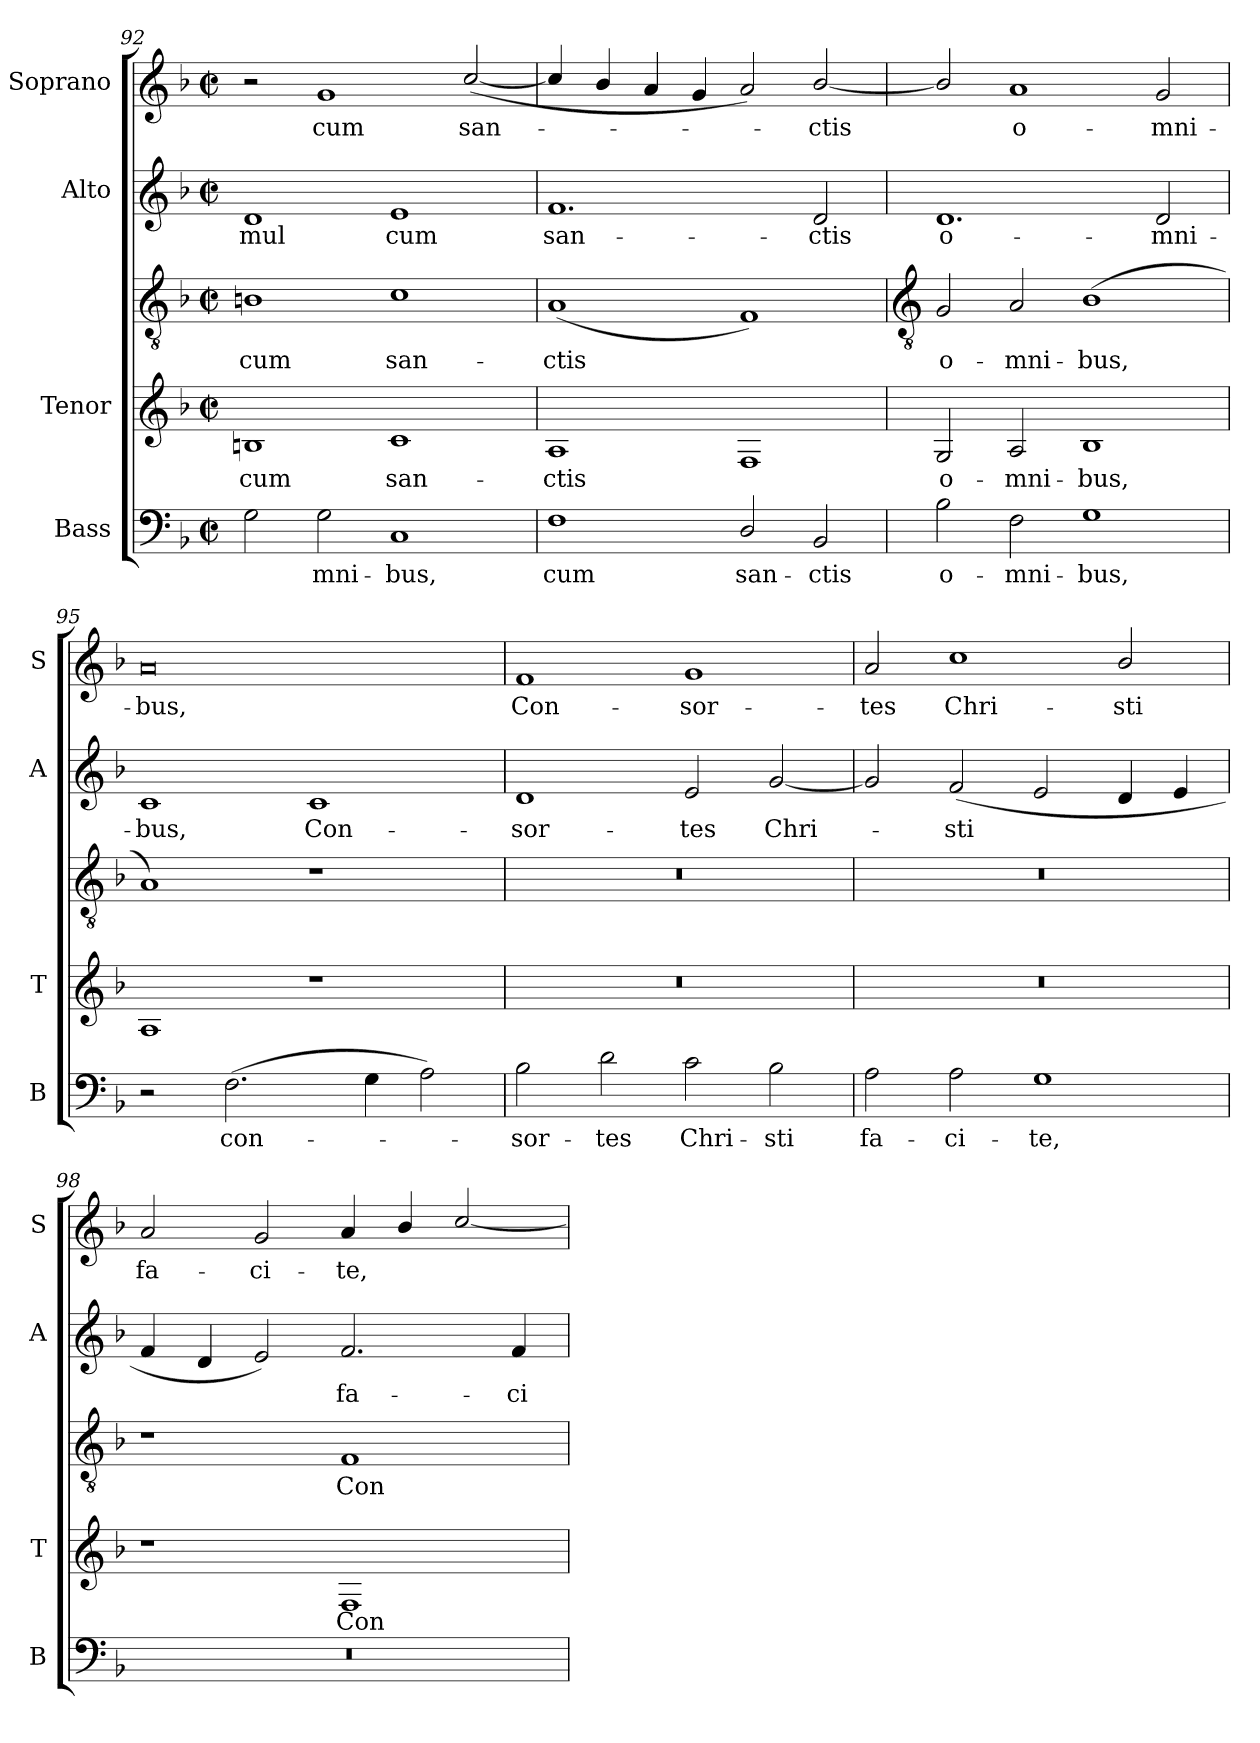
**kern	**text	**kern	**text	**kern	**text	**kern	**text	**kern	**text
*part4	*part4	*part3	*part3	*part3	*part3	*part2	*part2	*part1	*part1
*staff5	*staff5	*staff4	*staff4	*staff3	*staff3	*staff2	*staff2	*staff1	*staff1
*I"Bass	*	*I"Tenor	*	*	*	*I"Alto	*	*I"Soprano	*
*I'B	*	*I'T	*	*	*	*I'A	*	*I'S	*
*clefF4	*	*	*	*clefGv2	*	*clefG2	*	*clefG2	*
*k[b-]	*	*k[b-]	*	*k[b-]	*	*k[b-]	*	*k[b-]	*
*F:	*	*F:	*	*F:	*	*F:	*	*F:	*
*M4/2	*	*M4/2	*	*M4/2	*	*M4/2	*	*M4/2	*
*met(c|)	*	*met(c|)	*	*met(c|)	*	*met(c|)	*	*met(c|)	*
=92	=92	=92	=92	=92	=92	=92	=92	=92	=92
!	!	!	!LO:LY:b	!	!LO:LY:b	!	!LO:LY:b	!	!
2G	.	1Bn	cum	1Bn	cum	1d	-mul	2r	.
!	!LO:LY:b	!	!	!	!	!	!	!	!LO:LY:b
2G	mni-	.	.	.	.	.	.	1g	cum
!	!LO:LY:b	!	!LO:LY:b	!	!LO:LY:b	!	!LO:LY:b	!	!
1C	-bus,	1c	san-	1c	san-	1e	cum	.	.
!	!	!	!	!	!	!	!	!	!LO:LY:b
.	.	.	.	.	.	.	.	(<[2cc/	san-
=93	=93	=93	=93	=93	=93	=93	=93	=93	=93
!	!LO:LY:b	!	!LO:LY:b	!	!LO:LY:b	!	!LO:LY:b	!	!
1F	cum	1A	-ctis	(<1A	-ctis	1.f	san-	4cc/]	.
.	.	.	.	.	.	.	.	4b-/	.
.	.	.	.	.	.	.	.	4a	.
.	.	.	.	.	.	.	.	4g	.
!	!LO:LY:b	!	!	!	!	!	!	!	!
2D/	san-	1F	.	1F)	.	.	.	2a)	.
!	!LO:LY:b	!	!	!	!	!	!LO:LY:b	!	!LO:LY:b
2BB-	-ctis	.	.	.	.	2d	-ctis	[2b-/	ctis
!!LO:LB:g=z
=94	=94	=94	=94	=94	=94	=94	=94	=94	=94
*	*	*	*	*clefGv2	*	*	*	*	*
!	!LO:LY:b	!	!LO:LY:b	!	!LO:LY:b	!	!LO:LY:b	!	!
2B-	o-	2G	o-	2G	o-	1.d	o-	2b-/]	.
!	!LO:LY:b	!	!LO:LY:b	!	!LO:LY:b	!	!	!	!LO:LY:b
2F	-mni-	2A	-mni-	2A	-mni-	.	.	1a	o-
!	!LO:LY:b	!	!LO:LY:b	!	!LO:LY:b	!	!	!	!
1G	-bus,	1B-	-bus,	(<1B-	-bus,	.	.	.	.
!	!	!	!	!	!	!	!LO:LY:b	!	!LO:LY:b
.	.	.	.	.	.	2d	-mni-	2g	-mni-
=95	=95	=95	=95	=95	=95	=95	=95	=95	=95
!	!	!	!	!	!	!	!LO:LY:b	!	!LO:LY:b
2r	.	1A	.	1A)	.	1c	-bus,	0a	-bus,
!	!LO:LY:b	!	!	!	!	!	!	!	!
(>2.F	con-	.	.	.	.	.	.	.	.
!	!	!	!	!	!	!	!LO:LY:b	!	!
.	.	1r	.	1r	.	1c	Con-	.	.
4G	.	.	.	.	.	.	.	.	.
2A)	.	.	.	.	.	.	.	.	.
=96	=96	=96	=96	=96	=96	=96	=96	=96	=96
!	!LO:LY:b	!	!	!	!	!	!LO:LY:b	!	!LO:LY:b
2B-	sor-	0r	.	0r	.	1d	-sor-	1f	Con-
!	!LO:LY:b	!	!	!	!	!	!	!	!
2d	-tes	.	.	.	.	.	.	.	.
!	!LO:LY:b	!	!	!	!	!	!LO:LY:b	!	!LO:LY:b
2c	Chri-	.	.	.	.	2e	-tes	1g	-sor-
!	!LO:LY:b	!	!	!	!	!	!LO:LY:b	!	!
2B-	-sti	.	.	.	.	[2g	Chri-	.	.
=97	=97	=97	=97	=97	=97	=97	=97	=97	=97
!	!LO:LY:b	!	!	!	!	!	!	!	!LO:LY:b
2A	fa-	0r	.	0r	.	2g]	.	2a	-tes
!	!LO:LY:b	!	!	!	!	!	!LO:LY:b	!	!LO:LY:b
2A	-ci-	.	.	.	.	(<2f	sti	1cc	Chri-
!	!LO:LY:b	!	!	!	!	!	!	!	!
1G	-te,	.	.	.	.	2e	.	.	.
!	!	!	!	!	!	!	!	!	!LO:LY:b
.	.	.	.	.	.	4d	.	2b-/	-sti
.	.	.	.	.	.	4e	.	.	.
=98	=98	=98	=98	=98	=98	=98	=98	=98	=98
!	!	!	!	!	!	!	!	!	!LO:LY:b
0r	.	1r	.	1r	.	4f	.	2a	fa-
.	.	.	.	.	.	4d	.	.	.
!	!	!	!	!	!	!	!	!	!LO:LY:b
.	.	.	.	.	.	2e)	.	2g	-ci-
!	!	!	!LO:LY:b	!	!LO:LY:b	!	!LO:LY:b	!	!LO:LY:b
.	.	1F	Con-	1F	Con-	2.f	fa-	4a	-te,
.	.	.	.	.	.	.	.	4b-/	.
.	.	.	.	.	.	.	.	[2cc/	.
!	!	!	!	!	!	!	!LO:LY:b	!	!
.	.	.	.	.	.	4f	-ci-	.	.
=	=	=	=	=	=	=	=	=	=
*-	*-	*-	*-	*-	*-	*-	*-	*-	*-
